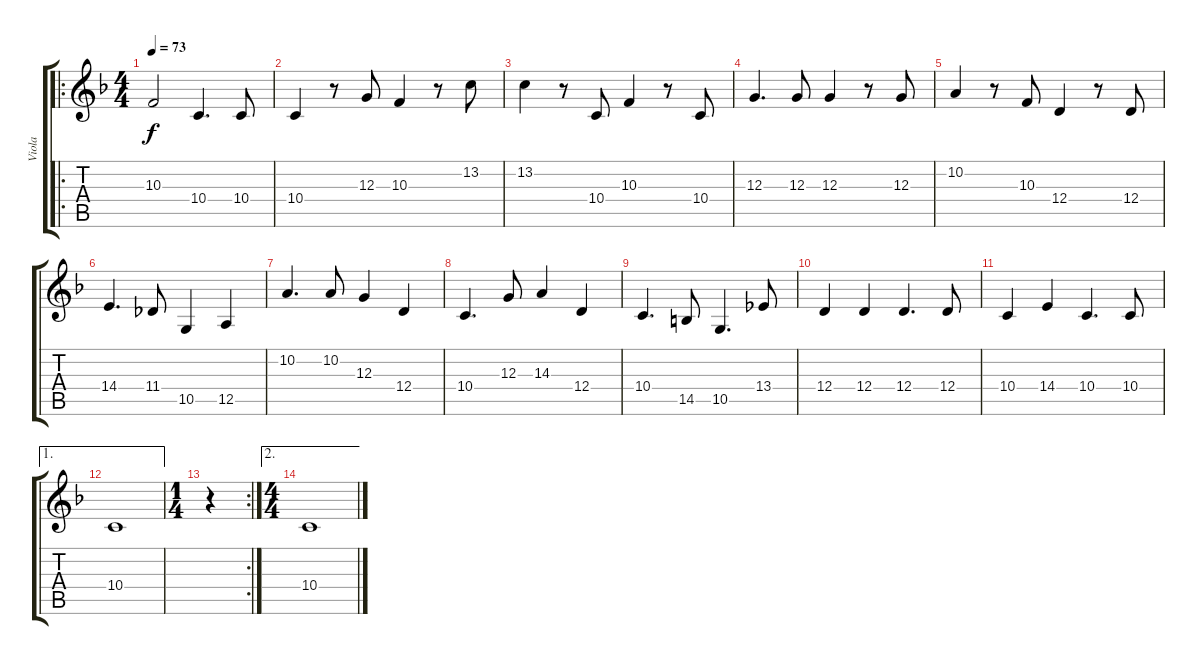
\track ("Viola" "Viola") {instrument viola}
\staff {score tabs}
\tuning (E4 B3 G3 D3 A2 E2) {hide}
\ro
\ts (4 4)
\tempo 73
\clef g2
\ks f
10.3.2{dy f instrument viola} 10.4.4{d} 10.4.8 |
10.4.4 r.8 12.3.8 10.3.4 r.8 13.2.8 |
13.2.4 r.8 10.4.8 10.3.4 r.8 10.4.8 |
12.3.4{d} 12.3.8 12.3.4 r.8 12.3.8 |
10.2.4 r.8 10.3.8 12.4.4 r.8 12.4.8 |
14.4.4{d} 11.4.8 10.5.4 12.5.4 |
10.2.4{d} 10.2.8 12.3.4 12.4.4 |
10.4.4{d} 12.3.8 14.3.4 12.4.4 |
10.4.4{d} 14.5.8 10.5.4{d} 13.4.8 |
12.4.4 12.4.4 12.4.4{d} 12.4.8 |
10.4.4 14.4.4 10.4.4{d} 10.4.8 |
\ae 1
10.4.1 |
\rc 2
\ts (1 4)
r.4 |
\ae 2
\ts (4 4)
10.4.1
